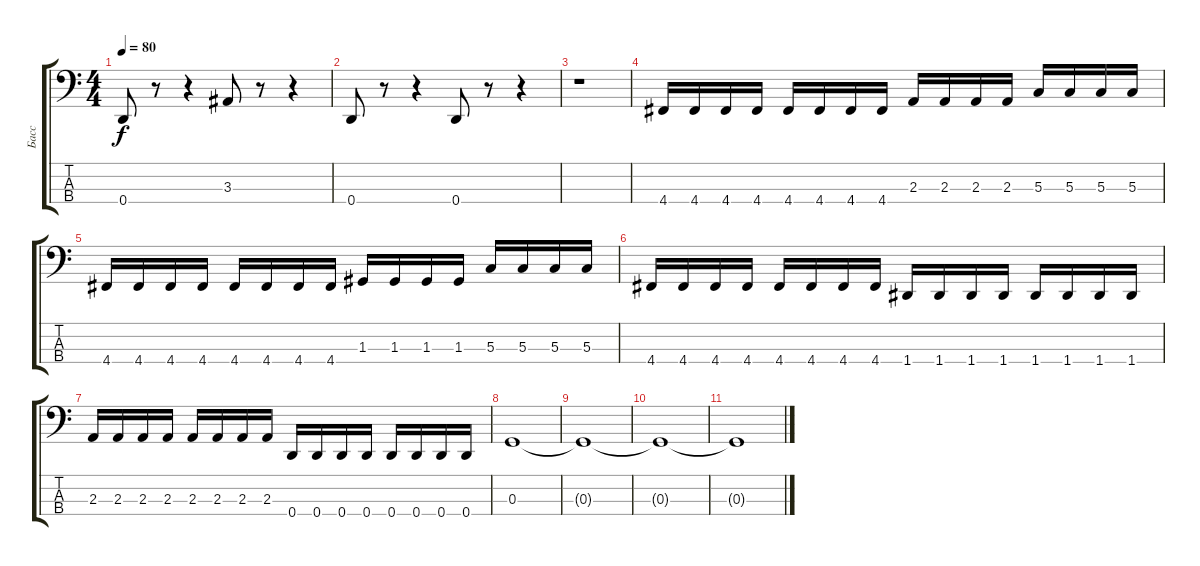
\track ("Басс" "Басс") {instrument electricbassfinger}
\staff {score tabs}
\tuning (F2 C2 G1 D1) {hide}
\ts (4 4)
\tempo 80
\clef f4
\ks c
0.4.8{dy f} r.8 r.4 3.3.8 r.8 r.4 |
0.4.8 r.8 r.4 0.4.8 r.8 r.4 |
r.1 |
4.4.16 4.4.16 4.4.16 4.4.16 4.4.16 4.4.16 4.4.16 4.4.16 2.3.16 2.3.16 2.3.16 2.3.16 5.3.16 5.3.16 5.3.16 5.3.16 |
4.4.16 4.4.16 4.4.16 4.4.16 4.4.16 4.4.16 4.4.16 4.4.16 1.3.16 1.3.16 1.3.16 1.3.16 5.3.16 5.3.16 5.3.16 5.3.16 |
4.4.16 4.4.16 4.4.16 4.4.16 4.4.16 4.4.16 4.4.16 4.4.16 1.4.16 1.4.16 1.4.16 1.4.16 1.4.16 1.4.16 1.4.16 1.4.16 |
2.3.16 2.3.16 2.3.16 2.3.16 2.3.16 2.3.16 2.3.16 2.3.16 0.4.16 0.4.16 0.4.16 0.4.16 0.4.16 0.4.16 0.4.16 0.4.16 |
0.3.1 |
0.3{t}.1 |
0.3{t}.1 |
0.3{t}.1
